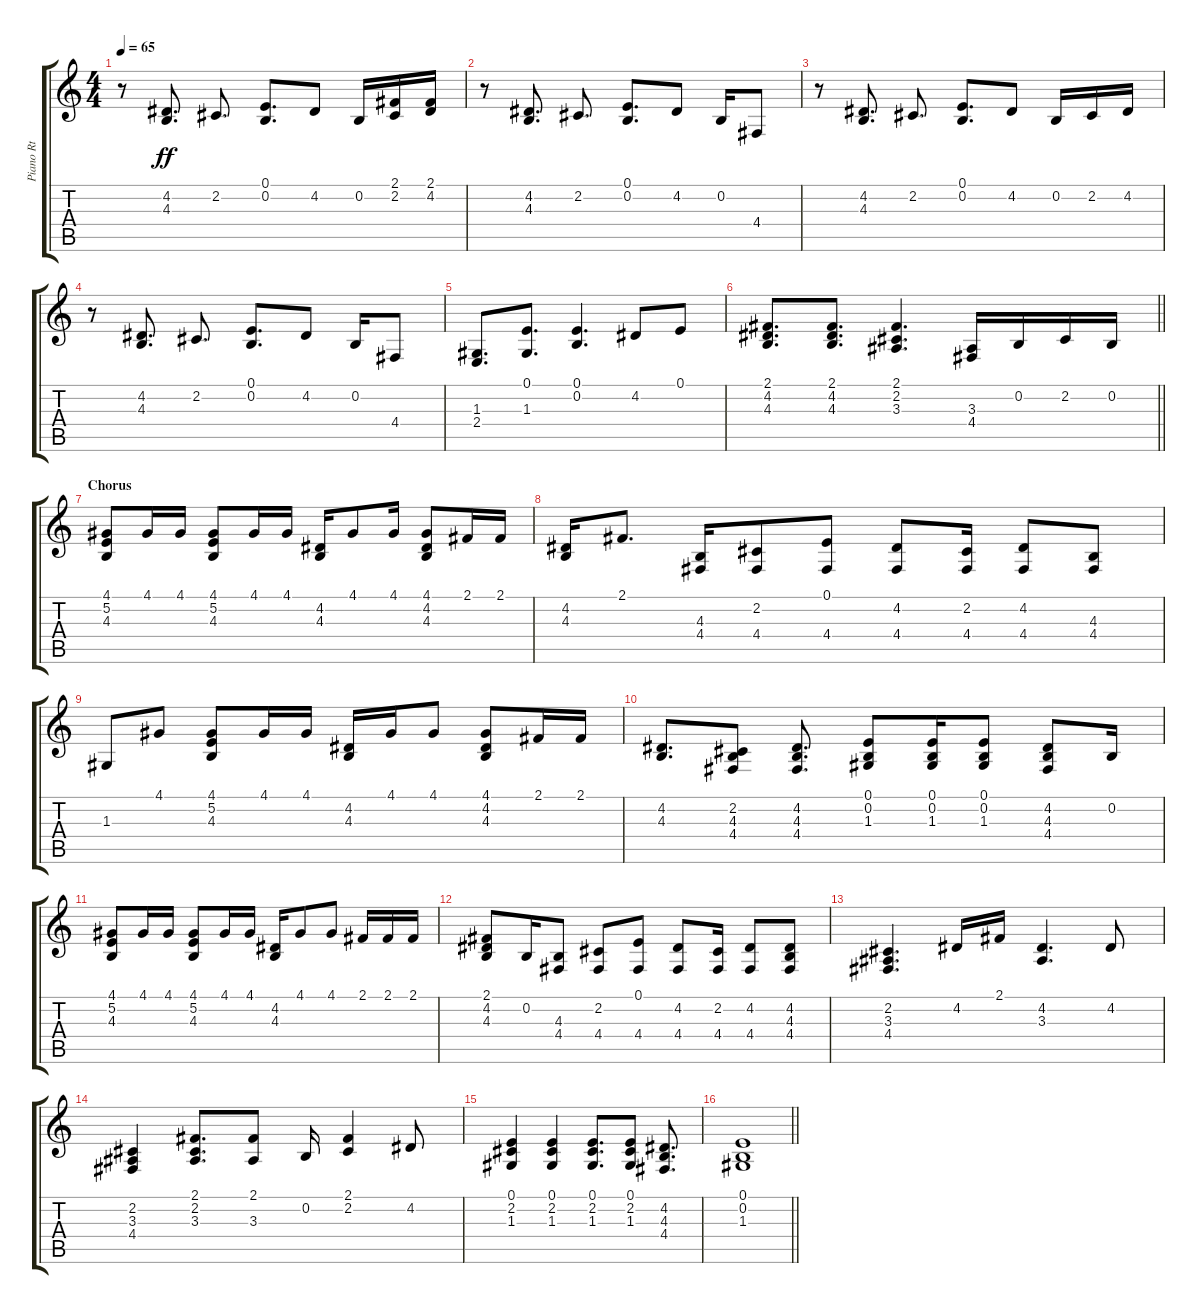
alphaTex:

\track ("Piano Rt" "Piano Rt") {instrument brightacousticpiano}
\staff {score tabs}
\tuning (E4 B3 G3 D3 A2 E2) {hide}
\ts (4 4)
\tempo 65
\clef g2
\ks c
r.8{dy f} (4.2 4.3).8{d dy ff} 2.2.8{d} (0.1 0.2).8{d} 4.2.8 0.2.16 (2.1 2.2).16 (2.1 4.2).16 |
r.8 (4.2 4.3).8{d} 2.2.8{d} (0.1 0.2).8{d} 4.2.8 0.2.16 4.4.8 |
r.8 (4.2 4.3).8{d} 2.2.8{d} (0.1 0.2).8{d} 4.2.8 0.2.16 2.2.16 4.2.16 |
r.8 (4.2 4.3).8{d} 2.2.8{d} (0.1 0.2).8{d} 4.2.8 0.2.16 4.4.8 |
(1.3 2.4).8{d} (0.1 1.3).8{d} (0.1 0.2).4{d} 4.2.8 0.1.8 |
\barLineRight lightlight
(2.1 4.2 4.3).8{d} (2.1 4.2 4.3).8{d} (2.1 2.2 3.3).4{d} (3.3 4.4).16 0.2.16 2.2.16 0.2.16 |
\section ("" "Chorus")
(4.1 5.2 4.3).8 4.1.16 4.1.16 (4.1 5.2 4.3).8 4.1.16 4.1.16 (4.2 4.3).16 4.1.8 4.1.16 (4.1 4.2 4.3).8 2.1.16 2.1.16 |
(4.2 4.3).16 2.1.8{d} (4.3 4.4).16 (2.2 4.4).8 (0.1 4.4).8 (4.2 4.4).8 (2.2 4.4).16 (4.2 4.4).8 (4.3 4.4).8 |
1.3.8 4.1.8 (4.1 5.2 4.3).8 4.1.16 4.1.16 (4.2 4.3).16 4.1.16 4.1.8 (4.1 4.2 4.3).8 2.1.16 2.1.16 |
(4.2 4.3).8{d} (2.2 4.3 4.4).8 (4.2 4.3 4.4).8{d} (0.1 0.2 1.3).8 (0.1 0.2 1.3).16 (0.1 0.2 1.3).8 (4.2 4.3 4.4).8 0.2.16 |
(4.1 5.2 4.3).8 4.1.16 4.1.16 (4.1 5.2 4.3).8 4.1.16 4.1.16 (4.2 4.3).16 4.1.8 4.1.8 2.1.16 2.1.16 2.1.16 |
(2.1 4.2 4.3).8 0.2.16 (4.3 4.4).8 (2.2 4.4).8 (0.1 4.4).8 (4.2 4.4).8 (2.2 4.4).16 (4.2 4.4).8 (4.2 4.3 4.4).8 |
(2.2 3.3 4.4).4{d} 4.2.16 2.1.16 (4.2 3.3).4{d} 4.2.8 |
(2.2 3.3 4.4).4 (2.1 2.2 3.3).8{d} (2.1 3.3).8 0.2.16 (2.1 2.2).4 4.2.8 |
(0.1 2.2 1.3).4 (0.1 2.2 1.3).4 (0.1 2.2 1.3).8{d} (0.1 2.2 1.3).8 (4.2 4.3 4.4).8{d} |
\barLineRight lightlight
(0.1 0.2 1.3).1
